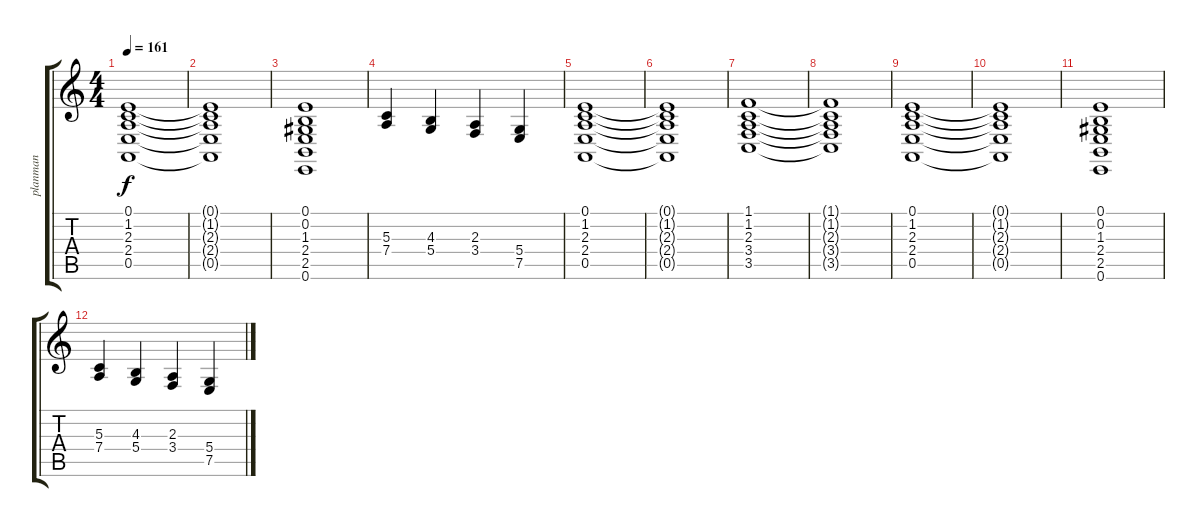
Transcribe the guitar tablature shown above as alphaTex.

\track ("planman" "planman") {instrument stringensemble1}
\staff {score tabs}
\tuning (E4 B3 G3 D3 A2 E2) {hide}
\ts (4 4)
\tempo 161
\clef g2
\ks c
(0.1 1.2 2.3 2.4 0.5).1{dy f} |
(0.1{t} 1.2{t} 2.3{t} 2.4{t} 0.5{t}).1 |
(0.1 0.2 1.3 2.4 2.5 0.6).1 |
(5.3 7.4).4 (4.3 5.4).4 (2.3 3.4).4 (5.4 7.5).4 |
(0.1 1.2 2.3 2.4 0.5).1{volume 7} |
(0.1{t} 1.2{t} 2.3{t} 2.4{t} 0.5{t}).1{volume 6} |
(1.1 1.2 2.3 3.4 3.5).1{volume 5} |
(1.1{t} 1.2{t} 2.3{t} 3.4{t} 3.5{t}).1{volume 4} |
(0.1 1.2 2.3 2.4 0.5).1{volume 3} |
(0.1{t} 1.2{t} 2.3{t} 2.4{t} 0.5{t}).1{volume 2} |
(0.1 0.2 1.3 2.4 2.5 0.6).1{volume 1} |
(5.3 7.4).4{volume 0} (4.3 5.4).4 (2.3 3.4).4 (5.4 7.5).4
